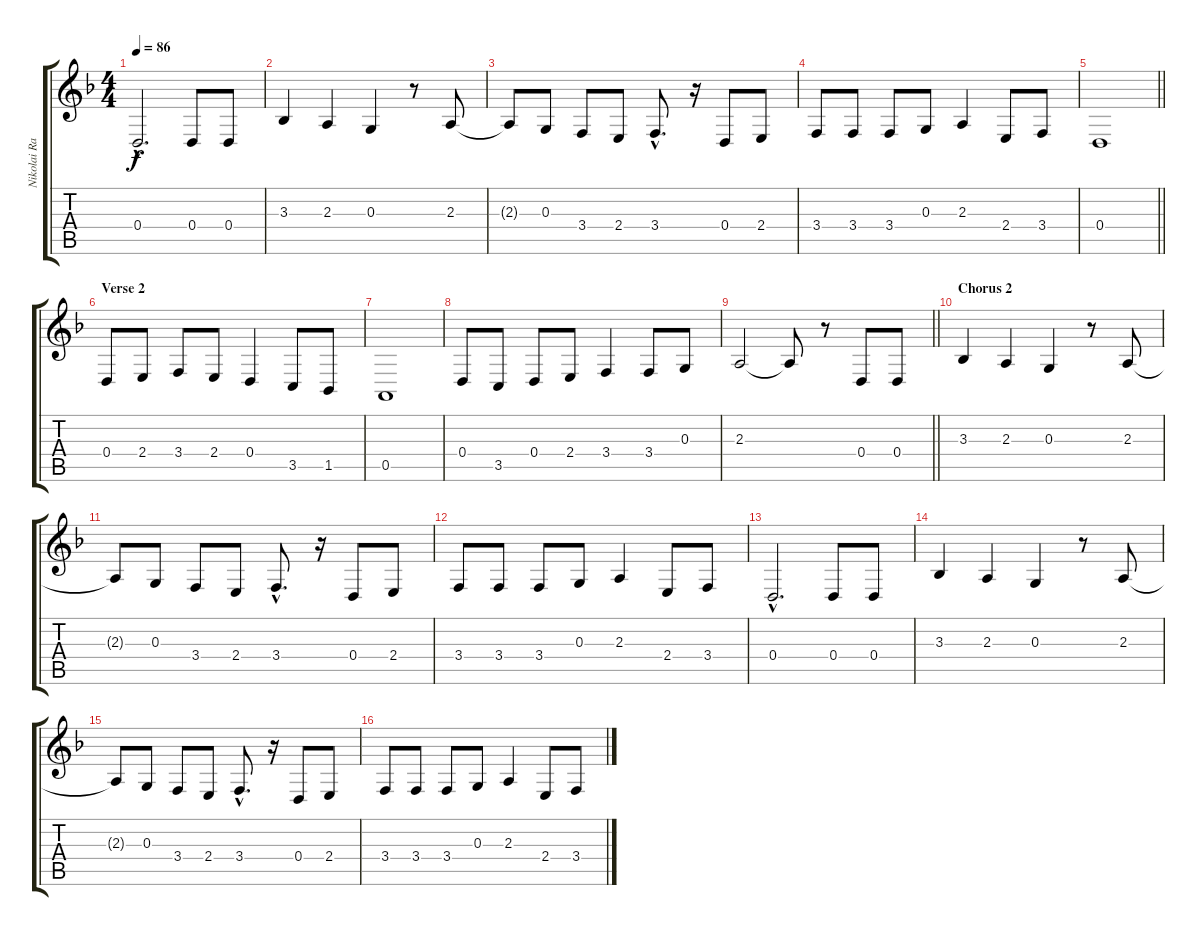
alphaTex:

\track ("Nikolai Rastorgujew" "Nikolai Ra") {instrument ocarina}
\staff {score tabs}
\tuning (E4 B3 G3 D3 A2 E2) {hide}
\ts (4 4)
\tempo 86
\clef g2
\ks dminor
0.4{hac}.2{d dy f} 0.4.8 0.4.8 |
3.3.4 2.3.4 0.3.4 r.8 2.3.8 |
2.3{t}.8 0.3.8 3.4.8 2.4.8 3.4{hac}.8{d} r.16 0.4.8 2.4.8 |
3.4.8 3.4.8 3.4.8 0.3.8 2.3.4 2.4.8 3.4.8 |
\barLineRight lightlight
0.4.1 |
\section ("" "Verse 2")
0.4.8 2.4.8 3.4.8 2.4.8 0.4.4 3.5.8 1.5.8 |
0.5.1 |
0.4.8 3.5.8 0.4.8 2.4.8 3.4.4 3.4.8 0.3.8 |
\barLineRight lightlight
2.3.2 2.3{t}.8 r.8 0.4.8 0.4.8 |
\section ("" "Chorus 2")
3.3.4 2.3.4 0.3.4 r.8 2.3.8 |
2.3{t}.8 0.3.8 3.4.8 2.4.8 3.4{hac}.8{d} r.16 0.4.8 2.4.8 |
3.4.8 3.4.8 3.4.8 0.3.8 2.3.4 2.4.8 3.4.8 |
0.4{hac}.2{d} 0.4.8 0.4.8 |
3.3.4 2.3.4 0.3.4 r.8 2.3.8 |
2.3{t}.8 0.3.8 3.4.8 2.4.8 3.4{hac}.8{d} r.16 0.4.8 2.4.8 |
3.4.8 3.4.8 3.4.8 0.3.8 2.3.4 2.4.8 3.4.8
